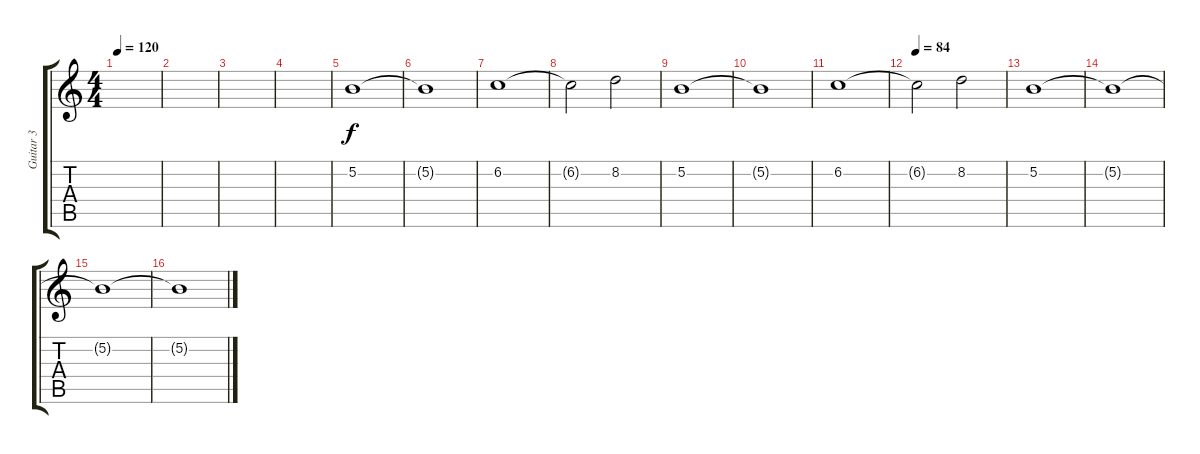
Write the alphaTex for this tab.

\track ("Guitar 3" "Guitar 3") {instrument distortionguitar}
\staff {score tabs}
\tuning (B3 Gb3 D3 A2 E2 B1) {hide}
\ts (4 4)
\tempo 120
\clef g2
\ks c
|
|
|
|
5.2.1 |
5.2{t}.1 |
6.2.1 |
6.2{t}.2 8.2.2 |
5.2.1 |
5.2{t}.1 |
6.2.1 |
\tempo 84
6.2{t}.2 8.2.2 |
5.2.1 |
5.2{t}.1 |
5.2{t}.1 |
5.2{t}.1
